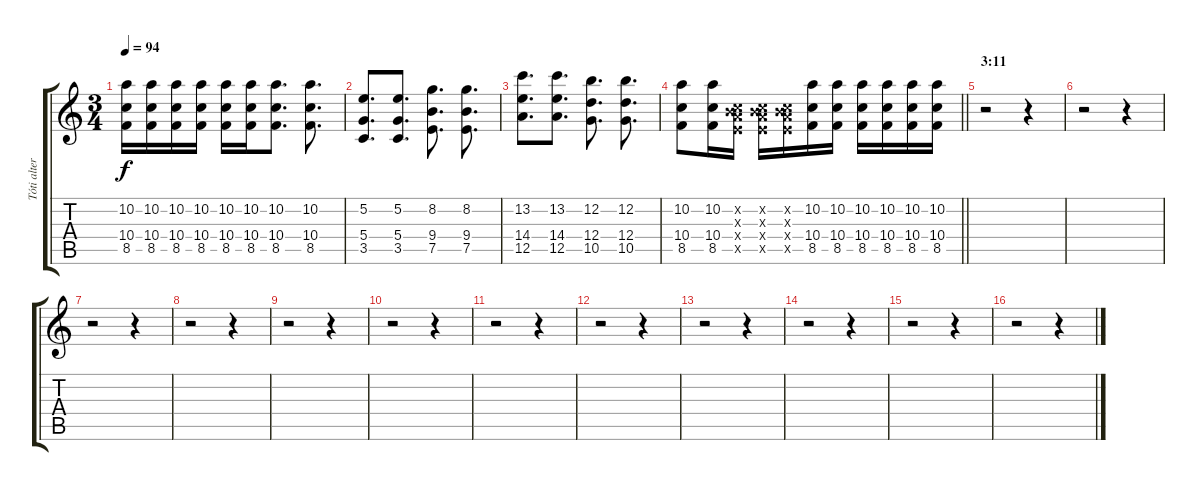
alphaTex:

\track ("Tóti alternative" "Tóti alter") {mute instrument acousticguitarsteel}
\staff {score tabs}
\tuning (E4 B3 G3 D3 A2 E2) {hide}
\ts (3 4)
\tempo 94
\clef g2
\ks c
(10.2 10.4 8.5).16{dy f} (10.2 10.4 8.5).16 (10.2 10.4 8.5).16 (10.2 10.4 8.5).16 (10.2 10.4 8.5).16 (10.2 10.4 8.5).16 (10.2 10.4 8.5).8{d} (10.2 10.4 8.5).8{d} |
(5.2 5.4 3.5).8{d} (5.2 5.4 3.5).8{d} (8.2 9.4 7.5).8{d} (8.2 9.4 7.5).8{d} |
(13.2 14.4 12.5).8{d} (13.2 14.4 12.5).8{d} (12.2 12.4 10.5).8{d} (12.2 12.4 10.5).8{d} |
\barLineRight lightlight
(10.2 10.4 8.5).8 (10.2 10.4 8.5).16 (0.2{x} 5.3{x} 7.4{x} 7.5{x}).16 (0.2{x} 5.3{x} 7.4{x} 7.5{x}).16 (0.2{x} 5.3{x} 7.4{x} 7.5{x}).16 (10.2 10.4 8.5).16 (10.2 10.4 8.5).16 (10.2 10.4 8.5).16 (10.2 10.4 8.5).16 (10.2 10.4 8.5).16 (10.2 10.4 8.5).16 |
\section ("" "3:11")
r.2 r.4 |
r.2 r.4 |
r.2 r.4 |
r.2 r.4 |
r.2 r.4 |
r.2 r.4 |
r.2 r.4 |
r.2 r.4 |
r.2 r.4 |
r.2 r.4 |
r.2 r.4 |
r.2 r.4
